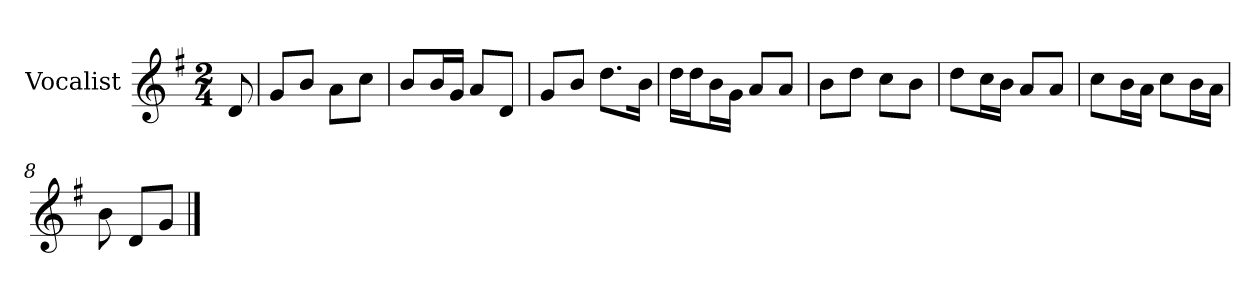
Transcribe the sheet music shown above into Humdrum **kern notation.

**kern
*part1
*staff1
*I"Vocalist
*k[f#]
*G:
*M2/4
=
8d
=1
8gL
8bJ
8aL
8ccJ
=2
8bL
16bL
16gJJ
8aL
8dJ
=3
8gL
8bJ
8.ddL
16bJk
=4
16ddLL
16ddJ
16bL
16gJJ
8aL
8aJ
=5
8bL
8ddJ
8ccL
8bJ
=6
8ddL
16ccL
16bJJ
8aL
8aJ
=7
8ccL
16bL
16aJJ
8ccL
16bL
16aJJ
=8
8b
8dL
8gJ
==
*-
